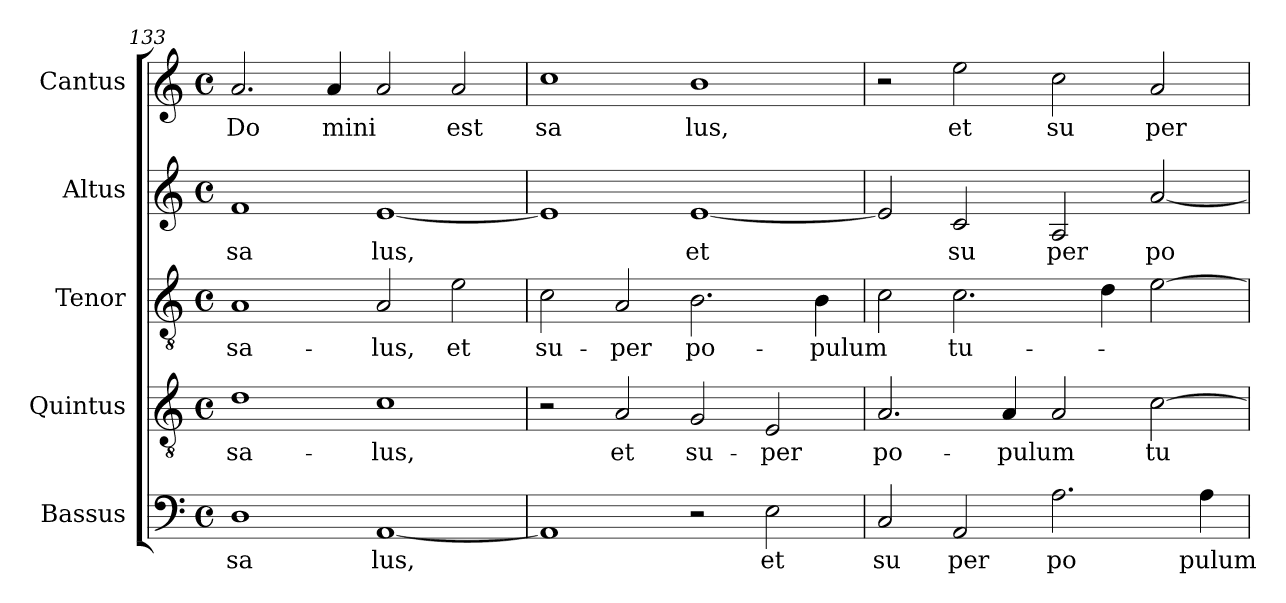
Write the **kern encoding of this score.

**kern	**text	**kern	**text	**kern	**text	**kern	**text	**kern	**text
*part5	*part5	*part4	*part4	*part3	*part3	*part2	*part2	*part1	*part1
*staff5	*staff5	*staff4	*staff4	*staff3	*staff3	*staff2	*staff2	*staff1	*staff1
*I"Bassus	*	*I"Quintus	*	*I"Tenor	*	*I"Altus	*	*I"Cantus	*
*clefF4	*	*clefGv2	*	*clefGv2	*	*clefG2	*	*clefG2	*
*M4/4	*	*M4/4	*	*M4/4	*	*M4/4	*	*M4/4	*
*met(c)	*	*met(c)	*	*met(c)	*	*met(c)	*	*met(c)	*
=133	=133	=133	=133	=133	=133	=133	=133	=133	=133
!	!LO:LY:b:cj	!	!LO:LY:b:cj	!	!LO:LY:b:cj	!	!LO:LY:b:cj	!	!LO:LY:b:cj
1D	sa	1d	sa-	1A	sa-	1f	sa	2.a/	Do
!	!	!	!	!	!	!	!	!	!LO:LY:b:cj
.	.	.	.	.	.	.	.	4a/	mini
!	!LO:LY:b:cj	!	!LO:LY:b:cj	!	!LO:LY:b:cj	!	!LO:LY:b:cj	!	!
[<1AA	lus,	1c	-lus,	2A/	-lus,	[<1e	lus,	2a/	.
!	!	!	!	!	!LO:LY:b:cj	!	!	!	!LO:LY:b:cj
.	.	.	.	2e\	et	.	.	2a/	est
=134	=134	=134	=134	=134	=134	=134	=134	=134	=134
!	!	!	!	!	!LO:LY:b:cj	!	!	!	!LO:LY:b:cj
1AA]	.	2r	.	2c\	su-	1e]	.	1cc	sa
!	!	!	!LO:LY:b:cj	!	!LO:LY:b:cj	!	!	!	!
.	.	2A/	et	2A/	-per	.	.	.	.
!	!	!	!LO:LY:b:cj	!	!LO:LY:b:cj	!	!LO:LY:b:cj	!	!LO:LY:b:cj
2r	.	2G/	su-	2.B\	po-	[<1e	et	1b	lus,
!	!LO:LY:b:cj	!	!LO:LY:b:cj	!	!	!	!	!	!
2E\	et	2E/	-per	.	.	.	.	.	.
!	!	!	!	!	!LO:LY:b	!	!	!	!
.	.	.	.	4B\	-pulum	.	.	.	.
=135	=135	=135	=135	=135	=135	=135	=135	=135	=135
!	!LO:LY:b:cj	!	!LO:LY:b:cj	!	!	!	!	!	!
2C/	su	2.A/	po-	2c\	.	2e/]	.	2r	.
!	!LO:LY:b:cj	!	!	!	!LO:LY:b:cj	!	!LO:LY:b:cj	!	!LO:LY:b:cj
2AA/	per	.	.	2.c\	tu-	2c/	su	2ee\	et
!	!	!	!LO:LY:b	!	!	!	!	!	!
.	.	4A/	-pulum	.	.	.	.	.	.
!	!LO:LY:b:cj	!	!	!	!	!	!LO:LY:b:cj	!	!LO:LY:b:cj
2.A\	po	2A/	.	.	.	2A/	per	2cc\	su
.	.	.	.	4d\	.	.	.	.	.
!	!	!	!LO:LY:b:cj	!	!	!	!LO:LY:b:cj	!	!LO:LY:b:cj
.	.	[>2c\	tu-	[>2e\	.	[<2a/	po	2a/	per
!	!LO:LY:b	!	!	!	!	!	!	!	!
4A\	pulum	.	.	.	.	.	.	.	.
=	=	=	=	=	=	=	=	=	=
*-	*-	*-	*-	*-	*-	*-	*-	*-	*-
